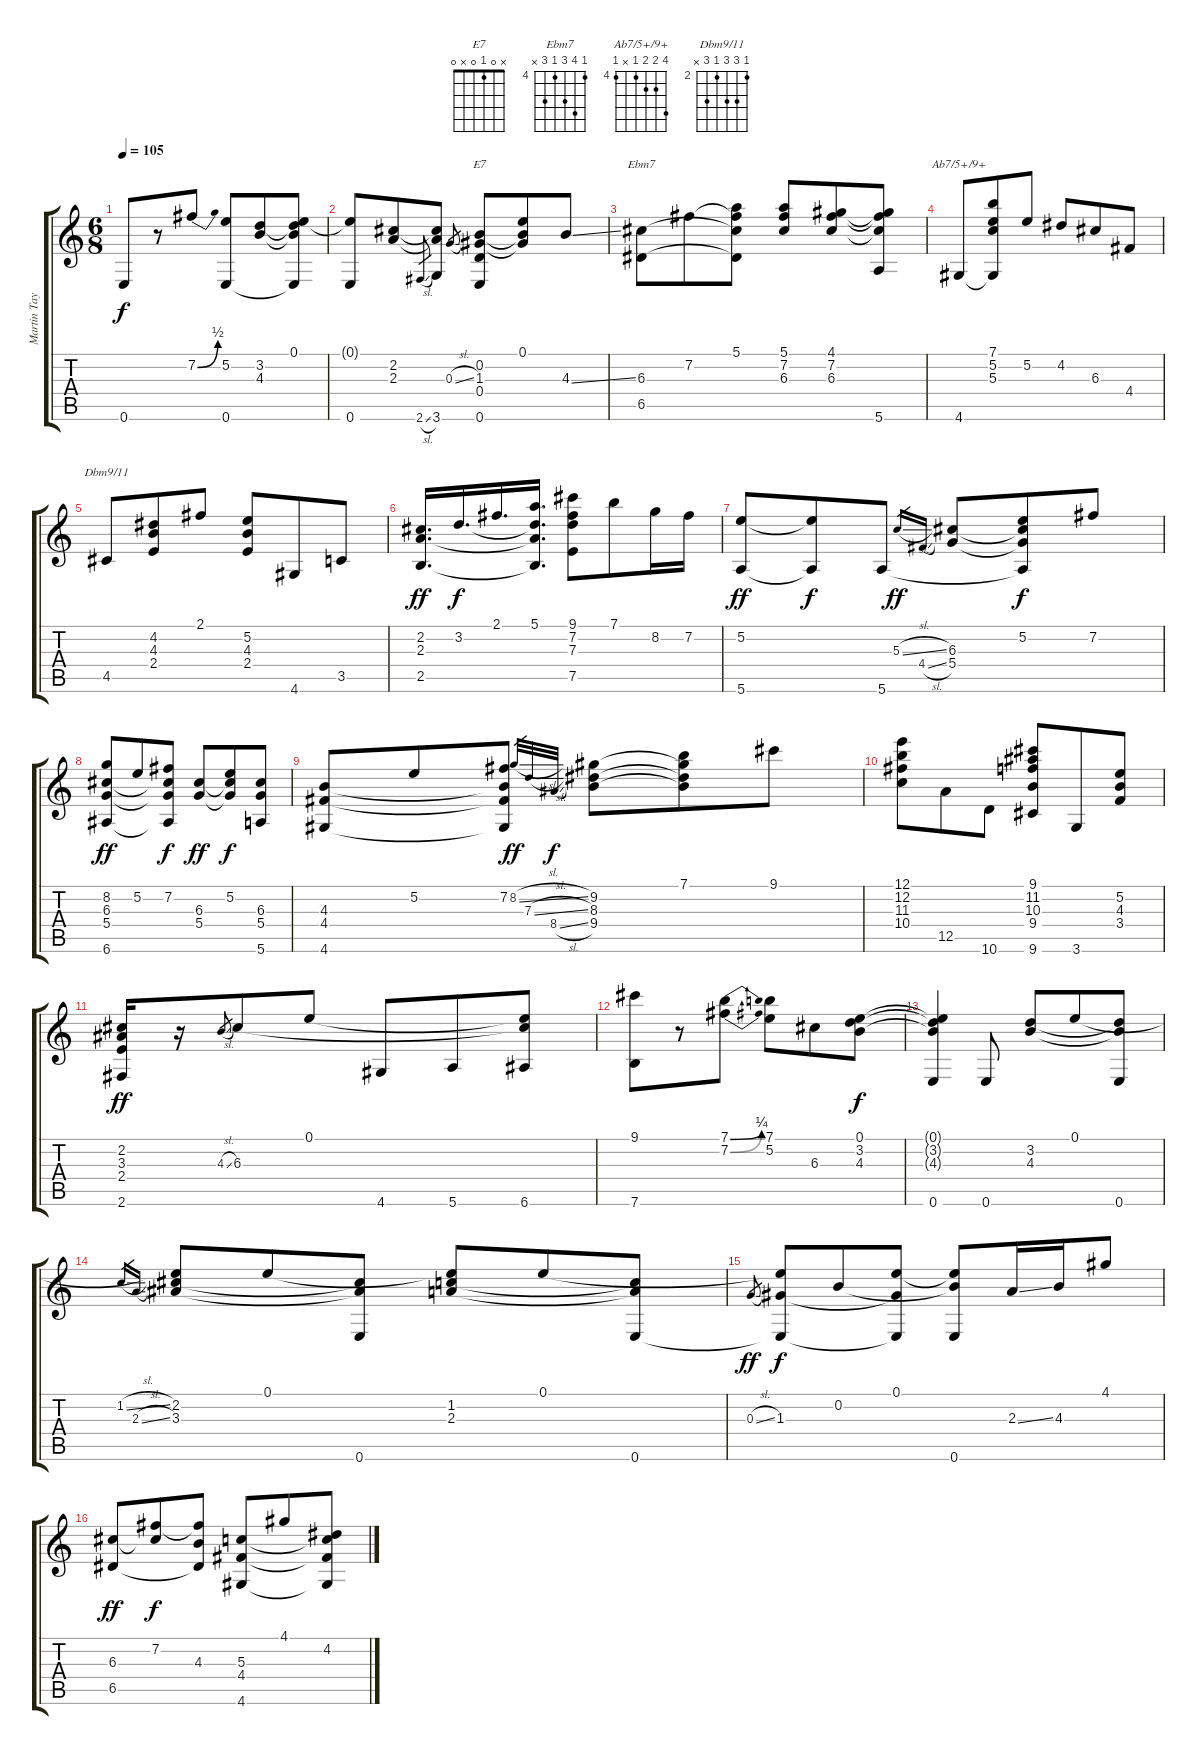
\track ("Martin Taylor" "Martin Tay") {instrument electricguitarjazz}
\staff {score tabs}
\tuning (E4 B3 G3 D3 A2 E2) {hide}
\chord ("E7" x 0 1 0 x 0)
\chord ("Ebm7" 4 7 6 4 6 x) {firstfret 4}
\chord ("Ab7/5+/9+" 7 5 5 4 x 4) {firstfret 4}
\chord ("Dbm9/11" 2 4 4 2 4 x) {firstfret 2}
\ts (6 8)
\tempo 105
\clef g2
\ks c
0.6.8{dy f} r.8 7.2{be (bend 0 0 60 2)}.8 (5.2 0.6).8 (3.2 4.3).8 (0.1 3.2{t} 4.3{t} 0.6{t}).8 |
(0.1{t} 0.6).8 (2.2 2.3).8 2.6{sl}.8{gr} (2.2{t} 2.3{t} 3.6).8 0.3{sl}.8{gr} (0.2 1.3 0.4 0.6).8{ch "E7"} (0.1 0.2{t} 1.3{t}).8 4.3{ss}.8 |
(6.3 6.5).8{ch "Ebm7"} 7.2.8 (5.1 7.2{t} 6.3{t} 6.5{t}).8 (5.1 7.2 6.3).8 (4.1 7.2 6.3).8 (4.1{t} 7.2{t} 6.3{t} 5.6).8 |
4.6.8{ch "Ab7/5+/9+"} (7.1 5.2 5.3 4.6{t}).8 5.2.8 4.2.8 6.3.8 4.4.8 |
4.5.8{ch "Dbm9/11"} (4.2 4.3 2.4).8 2.1.8 (5.2 4.3 2.4).8 4.6.8 3.5.8 |
(2.2 2.3 2.5).16{d dy ff} 3.2.16{d dy f} 2.1.16{d} (5.1 3.2{t} 2.3{t} 2.5{t}).16{d} (9.1 7.2 7.3 7.5).8 7.1.8 8.2.16 7.2.16 |
(5.2 5.6).8{dy ff} (5.2{t} 5.6{t}).8{dy f} 5.6.8 5.3{sl}.16{gr dy ff} 4.4{sl}.16{gr} (6.3 5.4).8 (5.2 6.3{t} 5.4{t} 5.6{t}).8{dy f} 7.2.8 |
(8.2 6.3 5.4 6.6).8{dy ff} 5.2.8 (7.2 6.3{t} 5.4{t} 6.6{t}).8{dy f} (6.3 5.4).8{dy ff} (5.2 6.3{t} 5.4{t}).8{dy f} (6.3 5.4 5.6).8 |
(4.3 4.4 4.6).8 5.2.8 (7.2 4.3{t} 4.4{t} 4.6{t}).8 8.2{sl}.32{gr dy ff} 7.3{sl}.32{gr} 8.4{sl}.32{gr dy f} (9.2 8.3 9.4).8 (7.1 9.2{t} 8.3{t} 9.4{t}).8 9.1.8 |
(12.1 12.2 11.3 10.4).8 12.5.8 10.6.8 (9.1 11.2 10.3 9.4 9.6).8 3.6.8 (5.2 4.3 3.4).8 |
(2.2 3.3 2.4 2.6).16{dy ff} r.16 4.3{sl}.8{gr} 6.3.8 0.1.8 4.6.8 5.6.8 (0.1{t} 6.3{t} 6.6).8 |
(9.1 7.6).8 r.8 (7.1{be (bend 0 0 60 1)} 7.2{be (bend 0 0 60 1)}).8 (7.1 5.2).8 6.3.8 (0.1 3.2 4.3).8{dy f} |
(0.1{t} 3.2{t} 4.3{t} 0.6).4 0.6.8 (3.2 4.3).8 0.1.8 (3.2{t} 4.3{t} 0.6).8 |
1.2{sl}.16{gr} 2.3{sl}.16{gr} (0.1{t} 2.2 3.3).8 0.1.8 (2.2{t} 3.3{t} 0.6).8 (0.1{t} 1.2 2.3).8 0.1.8 (1.2{t} 2.3{t} 0.6).8 |
0.3{sl}.8{gr dy ff} (0.1{t} 1.3 0.6{t}).8{dy f} 0.2.8 (0.1 1.3{t} 0.6{t}).8 (0.1{t} 0.2{t} 0.6).8 2.3{ss}.16 4.3.16 4.1.8 |
(6.3 6.5).8{dy ff} (7.2 6.3{t}).8{dy f} (7.2{t} 4.3 6.5{t}).8 (5.3 4.4 4.6).8 4.1.8 (4.2 5.3{t} 4.4{t} 4.6{t}).8
